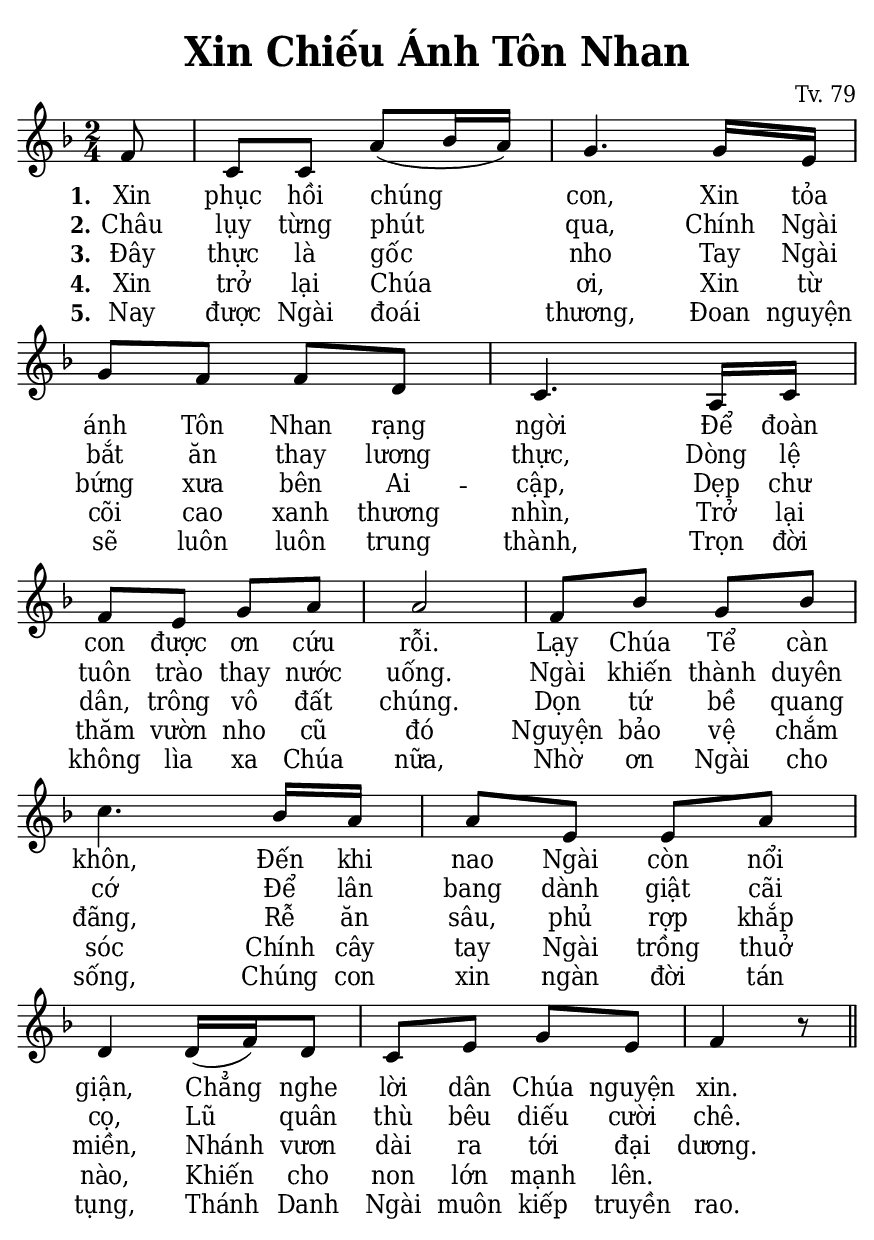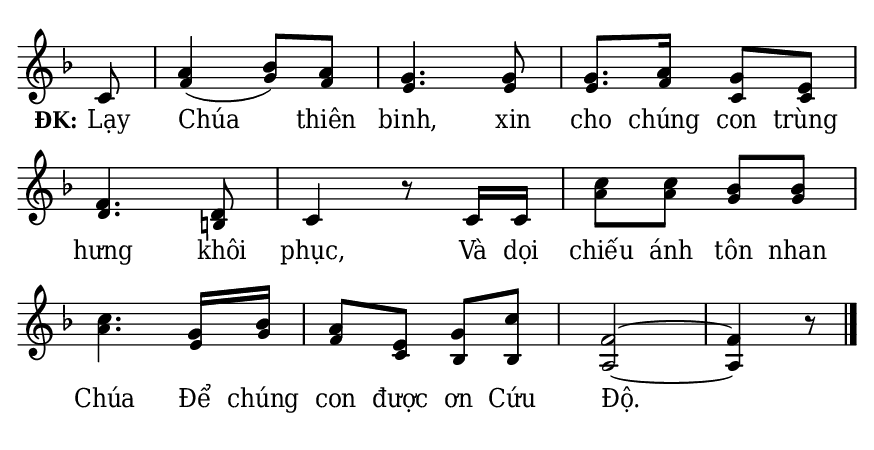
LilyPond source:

% Cài đặt chung\
\version "2.22.1"
\include "english.ly"

\header {
  title = \markup { \fontsize #1 "Xin Chiếu Ánh Tôn Nhan" }
  composer = "Tv. 79"
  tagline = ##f
}

% Nhạc phiên khúc
nhacPhienKhucSop = \relative c' {
  \autoPageBreaksOff
  \partial 8 f8 |
  c c a' (bf16 a) |
  g4. g16 e |
  g8 f f d |
  c4. a16 c |
  f8 e g a |
  a2 |
  f8 bf g bf |
  c4. bf16 a |
  a8 e e a |
  d,4 d16 (f) d8 |
  c8 e g e |
  f4 r8 \bar "||" \break
  
  \pageBreak
  
  c8 |
  a'4 (bf8) a |
  g4. g8 |
  g8. a16 g8 e |
  f4. d8 |
  c4 r8 c16 c |
  c'8 c bf bf |
  c4. g16 bf |
  a8 e g c |
  f,2 ~ |
  f4 r8 \bar "|."
}

nhacPhienKhucAlto = \relative c' {
  r8 |
  R2*11
  r4.
  c8 |
  f4 (g8) f |
  e4. e8 |
  e8. f16 c8 c |
  d4. b!8 |
  c4 r8 c16 c |
  a'8 a g g |
  a4. e16 g |
  f8 c bf bf |
  a2 ~ |
  a4 r8
}

% Lời phiên khúc
loiPhienKhucSop = \lyrics {
  <<
    {
      \set stanza = "1."
      Xin phục hồi chúng con,
      Xin tỏa ánh Tôn Nhan rạng ngời
      Để đoàn con được ơn cứu rỗi.
      Lạy Chúa Tể càn khôn,
      Đến khi nao Ngài còn nổi giận,
      Chẳng nghe lời dân Chúa nguyện xin.
    }
    \new Lyrics {
	    \set associatedVoice = "beSop"
	    \set stanza = "2."
	    Châu lụy từng phút qua,
	    Chính Ngài bắt ăn thay lương thực,
	    Dòng lệ tuôn trào thay nước uống.
	    Ngài khiến thành duyên cớ
	    Để lân bang dành giật cãi cọ,
	    Lũ quân thù bêu diếu cười chê.
    }
    \new Lyrics {
	    \set associatedVoice = "beSop"
	    \set stanza = "3."
	    Đây thực là gốc nho
	    Tay Ngài bứng xưa bên Ai -- cập,
	    Dẹp chư dân, trông vô đất chúng.
	    Dọn tứ bề quang đãng,
	    Rễ ăn sâu, phủ rợp khắp miền,
	    Nhánh vươn dài ra tới đại dương.
    }
    \new Lyrics {
	    \set associatedVoice = "beSop"
	    \set stanza = "4."
	    Xin trở lại Chúa ơi,
	    Xin từ cõi cao xanh thương nhìn,
	    Trở lại thăm vườn nho cũ đó
	    Nguyện bảo vệ chắm sóc
	    Chính cây tay Ngài trồng thuở nào,
	    Khiến cho non lớn mạnh lên.
    }
    \new Lyrics {
	    \set associatedVoice = "beSop"
	    \set stanza = "5."
	    Nay được Ngài đoái thương,
	    Đoan nguyện sẽ luôn luôn trung thành,
	    Trọn đời không lìa xa Chúa nữa,
	    Nhờ ơn Ngài cho sống,
	    Chúng con xin ngàn đời tán tụng,
	    Thánh Danh Ngài muôn kiếp truyền rao.
    }
  >>
  \set stanza = "ĐK:"
  Lạy Chúa thiên binh,
  xin cho chúng con trùng hưng khôi phục,
  Và dọi chiếu ánh tôn nhan Chúa
  Để chúng con được ơn Cứu Độ.
}

% Dàn trang
\paper {
  #(set-paper-size "a5")
  top-margin = 3\mm
  bottom-margin = 3\mm
  left-margin = 3\mm
  right-margin = 3\mm
  indent = #0
  #(define fonts
	 (make-pango-font-tree "Deja Vu Serif Condensed"
	 		       "Deja Vu Serif Condensed"
			       "Deja Vu Serif Condensed"
			       (/ 20 20)))
  print-page-number = ##f
  system-system-spacing = #'((basic-distance . 0.1) (padding . 2))
  ragged-bottom = ##t
}

TongNhip = {
  \key f \major \time 2/4
  \set Timing.beamExceptions = #'()
  \set Timing.baseMoment = #(ly:make-moment 1/4)
}

% Đổi kích thước nốt cho bè phụ
notBePhu =
#(define-music-function (font-size music) (number? ly:music?)
   (for-some-music
     (lambda (m)
       (if (music-is-of-type? m 'rhythmic-event)
           (begin
             (set! (ly:music-property m 'tweaks)
                   (cons `(font-size . ,font-size)
                         (ly:music-property m 'tweaks)))
             #t)
           #f))
     music)
   music)

\score {
  \new ChoirStaff <<
    \new Staff \with {
        \consists "Merge_rests_engraver"
        printPartCombineTexts = ##f
      }
      <<
      \new Voice \TongNhip \partCombine 
        \nhacPhienKhucSop
        \notBePhu -1 { \nhacPhienKhucAlto }
      \new NullVoice = beSop \nhacPhienKhucSop
      \new Lyrics \lyricsto beSop \loiPhienKhucSop
      >>
  >>
  \layout {
    \override Lyrics.LyricSpace.minimum-distance = #1.5
    \override Score.BarNumber.break-visibility = ##(#f #f #f)
    \override Score.SpacingSpanner.uniform-stretching = ##t
  } 
}
